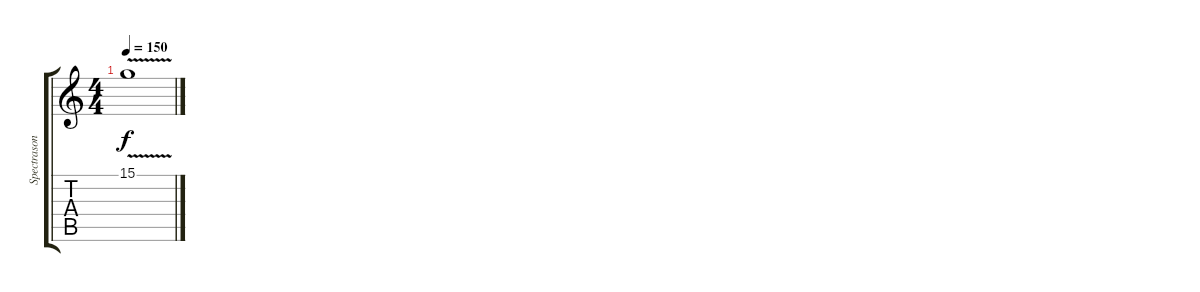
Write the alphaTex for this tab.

\track ("Spectrasonics Omnisphere" "Spectrason") {instrument vibraphone}
\staff {score tabs}
\tuning (E4 B3 G3 D3 A2 E2) {hide}
\ts (4 4)
\tempo 150
\clef g2
\ks c
15.1{v}.1{dy f}
